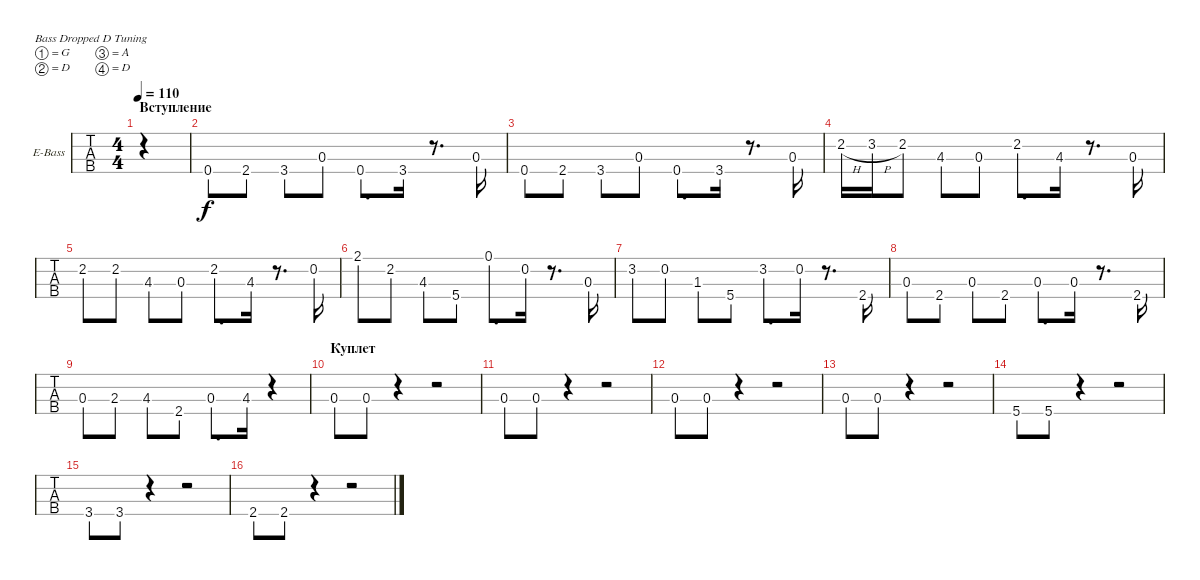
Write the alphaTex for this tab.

\defaultSystemsLayout 4
\bracketExtendMode groupsimilarinstruments
\firstSystemTrackNameOrientation horizontal
\otherSystemsTrackNameOrientation horizontal
\track ("Electric Bass" "E-Bass") {instrument electricbassfinger}
\staff {tabs}
\tuning (G2 D2 A1 D1)
\ts (4 4)
\section ("" "Вступление")
\tempo 110
\clef f4
\scale
0.487395
\ks c
|
\scale
0.256303 0.4.8 2.4.8 3.4.8 0.3.8 0.4.8{d} 3.4.16 r.8{d} 0.3.16 |
\scale
0.256303 0.4.8 2.4.8 3.4.8 0.3.8 0.4.8{d} 3.4.16 r.8{d} 0.3.16 |
\scale
0.333333 2.2{h}.16 3.2{h}.16 2.2.8 4.3.8 0.3.8 2.2.8{d} 4.3.16 r.8{d} 0.3.16 |
\scale
0.333333 2.2.8 2.2.8 4.3.8 0.3.8 2.2.8{d} 4.3.16 r.8{d} 0.2.16 |
\scale
0.333333 2.1.8 2.2.8 4.3.8 5.4.8 0.1.8{d} 0.2.16 r.8{d} 0.3.16 |
\scale
0.333333 3.2.8 0.2.8 1.3.8 5.4.8 3.2.8{d} 0.2.16 r.8{d} 2.4.16 |
\scale
0.333333 0.3.8 2.4.8 0.3.8 2.4.8 0.3.8{d} 0.3.16 r.8{d} 2.4.16 |
\scale
0.333333 0.3.8 2.3.8 4.3.8 2.4.8 0.3.8{d} 4.3.16 r.4 |
\section ("" "Куплет")
\scale
0.333333 0.3.8 0.3.8 r.4 r.2 |
\scale
0.333333 0.3.8 0.3.8 r.4 r.2 |
\scale
0.333333 0.3.8 0.3.8 r.4 r.2 |
\scale
0.333333 0.3.8 0.3.8 r.4 r.2 |
\scale
0.333333 5.4.8 5.4.8 r.4 r.2 |
\scale
0.333333 3.4.8 3.4.8 r.4 r.2 |
\scale
0.333333 2.4.8 2.4.8 r.4 r.2
